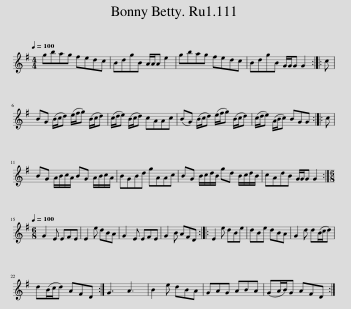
X:1
L:1/8
Q:1/4=100
M:4/4
I:linebreak $
K:G
V:1 treble
V:1
 gbag fedc | BdgB A/A/A e2 | gbag fedc | BdgB G/G/G G2 :: c |$ %5
 BG (B/c/d) (e/f/g) (B/c/d) | (c/d/e) (B/c/d) cAAc | (BG) (B/c/d) (e/f/g) (B/c/d) | (c/d/e) (A/B/c) BGG :: c |$ %10
 BG A/B/c/A/ BG A/B/c/A/ | BGBd gAAc | BG B/c/d/B/ gd B/c/d/B/ | cAdB G/G/G G2 :|$[M:6/8][Q:1/4=100] G2 E EFE | %15
 E2 e dBA | G2 E EFE | G2 B AFD :: E2 e dBe | dBe dBA | %20
 G2 d d(B/c/d) |$ d(B/c/d) AFD :| G3 A3 | B2 e dBA | GAG ABA | %25
 (GA/B/)G AFD :| %26
